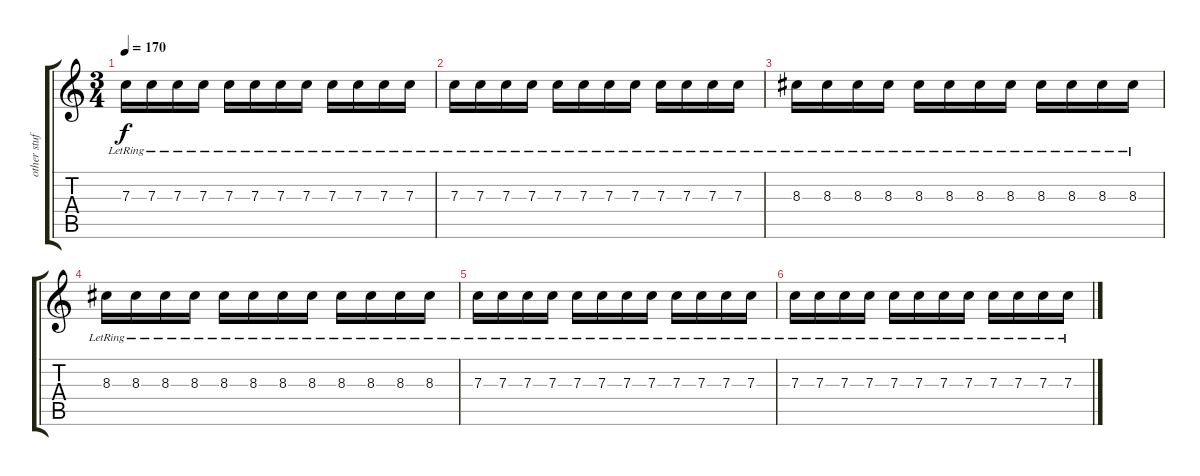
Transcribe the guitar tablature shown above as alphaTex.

\track ("other stuff" "other stuf") {instrument distortionguitar}
\staff {score tabs}
\tuning (D4 A3 F3 C3 G2 C2) {hide}
\ts (3 4)
\tempo 170
\clef g2
\ks c
7.3{lr}.16{dy f} 7.3{lr}.16 7.3{lr}.16 7.3{lr}.16 7.3{lr}.16 7.3{lr}.16 7.3{lr}.16 7.3{lr}.16 7.3{lr}.16 7.3{lr}.16 7.3{lr}.16 7.3{lr}.16 |
7.3{lr}.16 7.3{lr}.16 7.3{lr}.16 7.3{lr}.16 7.3{lr}.16 7.3{lr}.16 7.3{lr}.16 7.3{lr}.16 7.3{lr}.16 7.3{lr}.16 7.3{lr}.16 7.3{lr}.16 |
8.3{lr}.16 8.3{lr}.16 8.3{lr}.16 8.3{lr}.16 8.3{lr}.16 8.3{lr}.16 8.3{lr}.16 8.3{lr}.16 8.3{lr}.16 8.3{lr}.16 8.3{lr}.16 8.3{lr}.16 |
8.3{lr}.16 8.3{lr}.16 8.3{lr}.16 8.3{lr}.16 8.3{lr}.16 8.3{lr}.16 8.3{lr}.16 8.3{lr}.16 8.3{lr}.16 8.3{lr}.16 8.3{lr}.16 8.3{lr}.16 |
7.3{lr}.16 7.3{lr}.16 7.3{lr}.16 7.3{lr}.16 7.3{lr}.16 7.3{lr}.16 7.3{lr}.16 7.3{lr}.16 7.3{lr}.16 7.3{lr}.16 7.3{lr}.16 7.3{lr}.16 |
7.3{lr}.16 7.3{lr}.16 7.3{lr}.16 7.3{lr}.16 7.3{lr}.16 7.3{lr}.16 7.3{lr}.16 7.3{lr}.16 7.3{lr}.16 7.3{lr}.16 7.3{lr}.16 7.3{lr}.16
